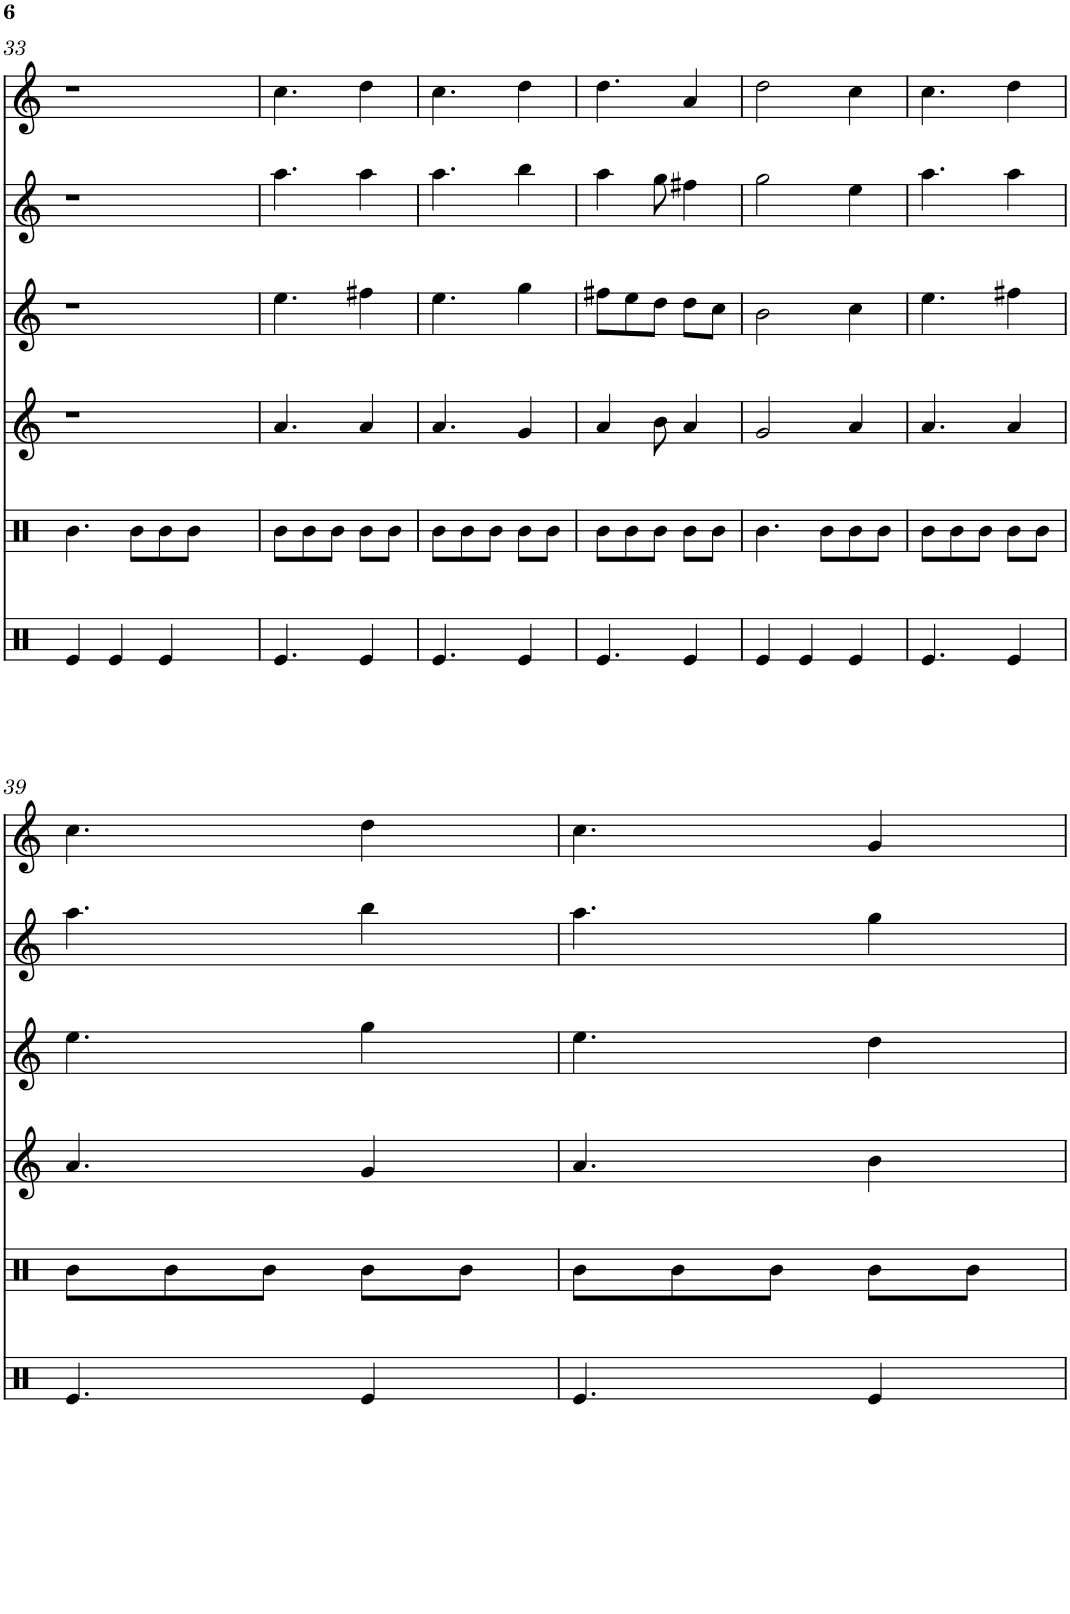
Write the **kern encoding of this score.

**kern	**kern	**kern	**kern	**kern	**kern
*part6	*part5	*part4	*part3	*part2	*part1
*staff6	*staff5	*staff4	*staff3	*staff2	*staff1
*I"Timbal fondo	*I"Timbal	*I"Gralla4	*I"Gralla 3	*I"Gralla 2	*I"Gralles1
!!LO:PB:g=z
*clefX	*clefX	*clefG2	*clefG2	*clefG2	*clefG2
*k[]	*k[]	*k[]	*k[]	*k[]	*k[]
*M5/8	*M5/8	*M5/8	*M5/8	*M5/8	*M5/8
=33	=33	=33	=33	=33	=33
4e/	4.b\	8%5r	8%5r	8%5r	8%5r
4e/	.	.	.	.	.
.	8b\L	.	.	.	.
[8e/	8b\	.	.	.	.
8ryy	8b\J	4.ryy	4.ryy	4.ryy	4.ryy
4ryy	4ryy	.	.	.	.
=34	=34	=34	=34	=34	=34
4.e/	8b\L	4.a/	4.ee\	4.aa\	4.cc\
.	8b\	.	.	.	.
.	8b\J	.	.	.	.
8e/]	8b\L	4a/	4ff#X\	4aa\	4dd\
4e/	8b\J	.	.	.	.
.	8ryy	8ryy	8ryy	8ryy	8ryy
=35	=35	=35	=35	=35	=35
4.e/	8b\L	4.a/	4.ee\	4.aa\	4.cc\
.	8b\	.	.	.	.
.	8b\J	.	.	.	.
4e/	8b\L	4g/	4gg\	4bb\	4dd\
.	8b\J	.	.	.	.
=36	=36	=36	=36	=36	=36
4.e/	8b\L	4a/	8ff#X\L	4aa\	4.dd\
.	8b\	.	8ee\	.	.
.	8b\J	8b\	8dd\J	8gg\	.
4e/	8b\L	4a/	8dd\L	4ff#X\	4a/
.	8b\J	.	8cc\J	.	.
=37	=37	=37	=37	=37	=37
4e/	4.b\	2g/	2b\	2gg\	2dd\
4e/	.	.	.	.	.
.	8b\L	.	.	.	.
[8e/	8b\	[8a/	[8cc\	[8ee\	[8cc\
8ryy	8b\J	8ryy	8ryy	8ryy	8ryy
=38	=38	=38	=38	=38	=38
4.e/	8b\L	4.a/	4.ee\	4.aa\	4.cc\
.	8b\	.	.	.	.
.	8b\J	.	.	.	.
8e/]	8b\L	8a/]	8cc\]	8ee\]	8cc\]
4e/	8b\J	4a/	4ff#X\	4aa\	4dd\
.	8ryy	.	.	.	.
!!LO:LB:g=z
=39	=39	=39	=39	=39	=39
4.e/	8b\L	4.a/	4.ee\	4.aa\	4.cc\
.	8b\	.	.	.	.
.	8b\J	.	.	.	.
4e/	8b\L	4g/	4gg\	4bb\	4dd\
.	8b\J	.	.	.	.
=40	=40	=40	=40	=40	=40
4.e/	8b\L	4.a/	4.ee\	4.aa\	4.cc\
.	8b\	.	.	.	.
.	8b\J	.	.	.	.
4e/	8b\L	4b\	4dd\	4gg\	4g/
.	8b\J	.	.	.	.
=	=	=	=	=	=
*-	*-	*-	*-	*-	*-
